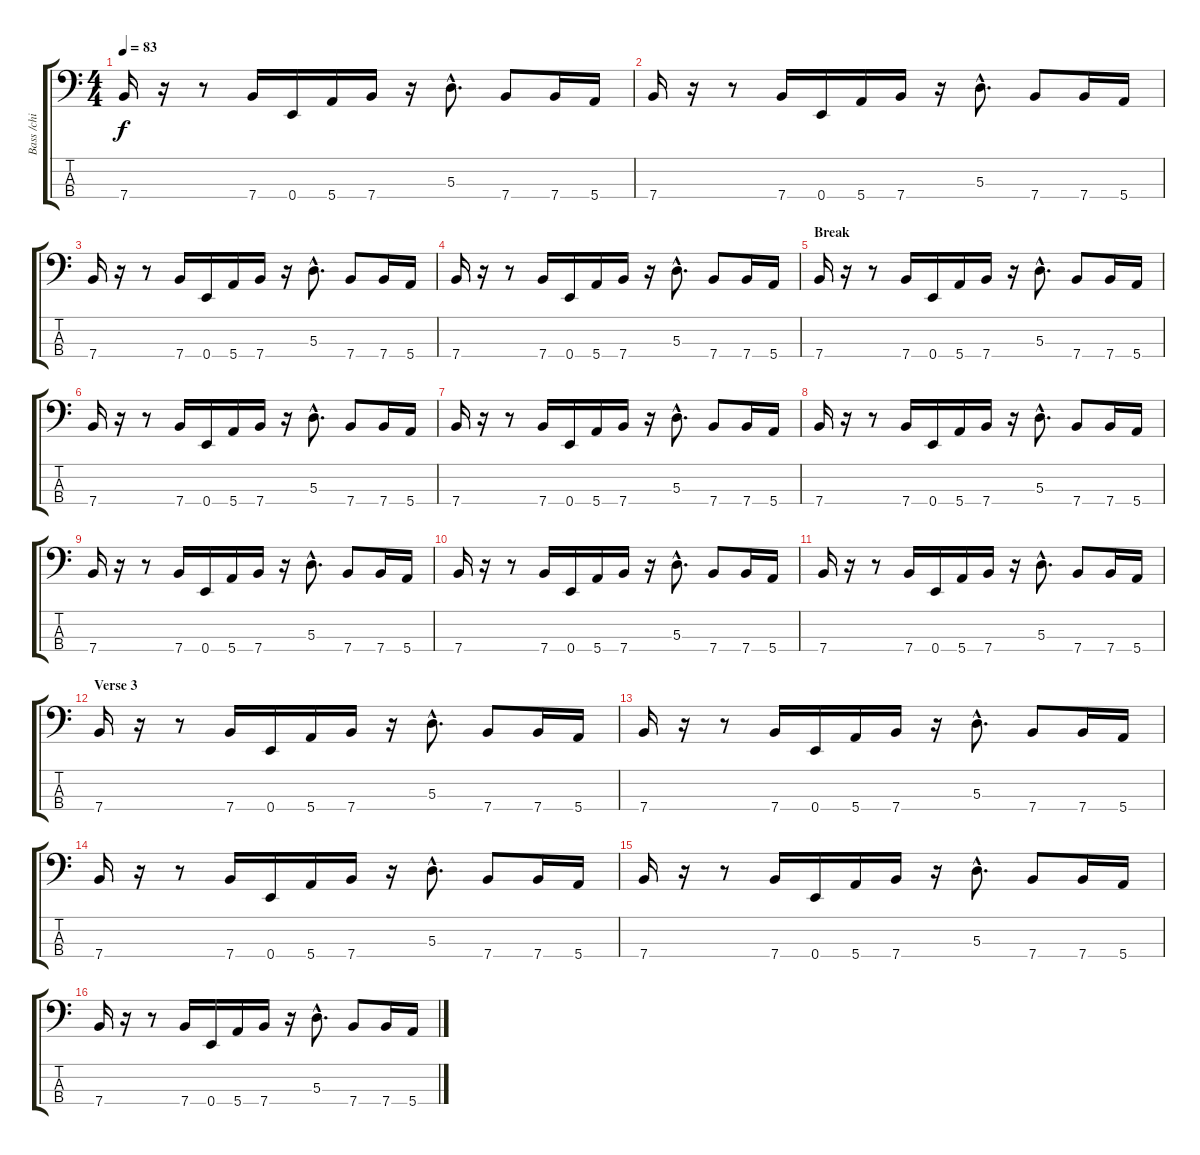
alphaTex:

\track ("Bass /chi Cheng" "Bass /chi ") {instrument electricbassfinger}
\staff {score tabs}
\tuning (G2 D2 A1 E1) {hide}
\ts (4 4)
\tempo 83
\clef f4
\ks c
7.4.16{dy f} r.16 r.8 7.4.16 0.4.16 5.4.16 7.4.16 r.16 5.3{hac}.8{d} 7.4.8 7.4.16 5.4.16 |
7.4.16 r.16 r.8 7.4.16 0.4.16 5.4.16 7.4.16 r.16 5.3{hac}.8{d} 7.4.8 7.4.16 5.4.16 |
7.4.16 r.16 r.8 7.4.16 0.4.16 5.4.16 7.4.16 r.16 5.3{hac}.8{d} 7.4.8 7.4.16 5.4.16 |
7.4.16 r.16 r.8 7.4.16 0.4.16 5.4.16 7.4.16 r.16 5.3{hac}.8{d} 7.4.8 7.4.16 5.4.16 |
\section ("" "Break")
7.4.16 r.16 r.8 7.4.16 0.4.16 5.4.16 7.4.16 r.16 5.3{hac}.8{d} 7.4.8 7.4.16 5.4.16 |
7.4.16 r.16 r.8 7.4.16 0.4.16 5.4.16 7.4.16 r.16 5.3{hac}.8{d} 7.4.8 7.4.16 5.4.16 |
7.4.16 r.16 r.8 7.4.16 0.4.16 5.4.16 7.4.16 r.16 5.3{hac}.8{d} 7.4.8 7.4.16 5.4.16 |
7.4.16 r.16 r.8 7.4.16 0.4.16 5.4.16 7.4.16 r.16 5.3{hac}.8{d} 7.4.8 7.4.16 5.4.16 |
7.4.16 r.16 r.8 7.4.16 0.4.16 5.4.16 7.4.16 r.16 5.3{hac}.8{d} 7.4.8 7.4.16 5.4.16 |
7.4.16 r.16 r.8 7.4.16 0.4.16 5.4.16 7.4.16 r.16 5.3{hac}.8{d} 7.4.8 7.4.16 5.4.16 |
7.4.16 r.16 r.8 7.4.16 0.4.16 5.4.16 7.4.16 r.16 5.3{hac}.8{d} 7.4.8 7.4.16 5.4.16 |
\section ("" "Verse 3")
7.4.16 r.16 r.8 7.4.16 0.4.16 5.4.16 7.4.16 r.16 5.3{hac}.8{d} 7.4.8 7.4.16 5.4.16 |
7.4.16 r.16 r.8 7.4.16 0.4.16 5.4.16 7.4.16 r.16 5.3{hac}.8{d} 7.4.8 7.4.16 5.4.16 |
7.4.16 r.16 r.8 7.4.16 0.4.16 5.4.16 7.4.16 r.16 5.3{hac}.8{d} 7.4.8 7.4.16 5.4.16 |
7.4.16 r.16 r.8 7.4.16 0.4.16 5.4.16 7.4.16 r.16 5.3{hac}.8{d} 7.4.8 7.4.16 5.4.16 |
7.4.16 r.16 r.8 7.4.16 0.4.16 5.4.16 7.4.16 r.16 5.3{hac}.8{d} 7.4.8 7.4.16 5.4.16
